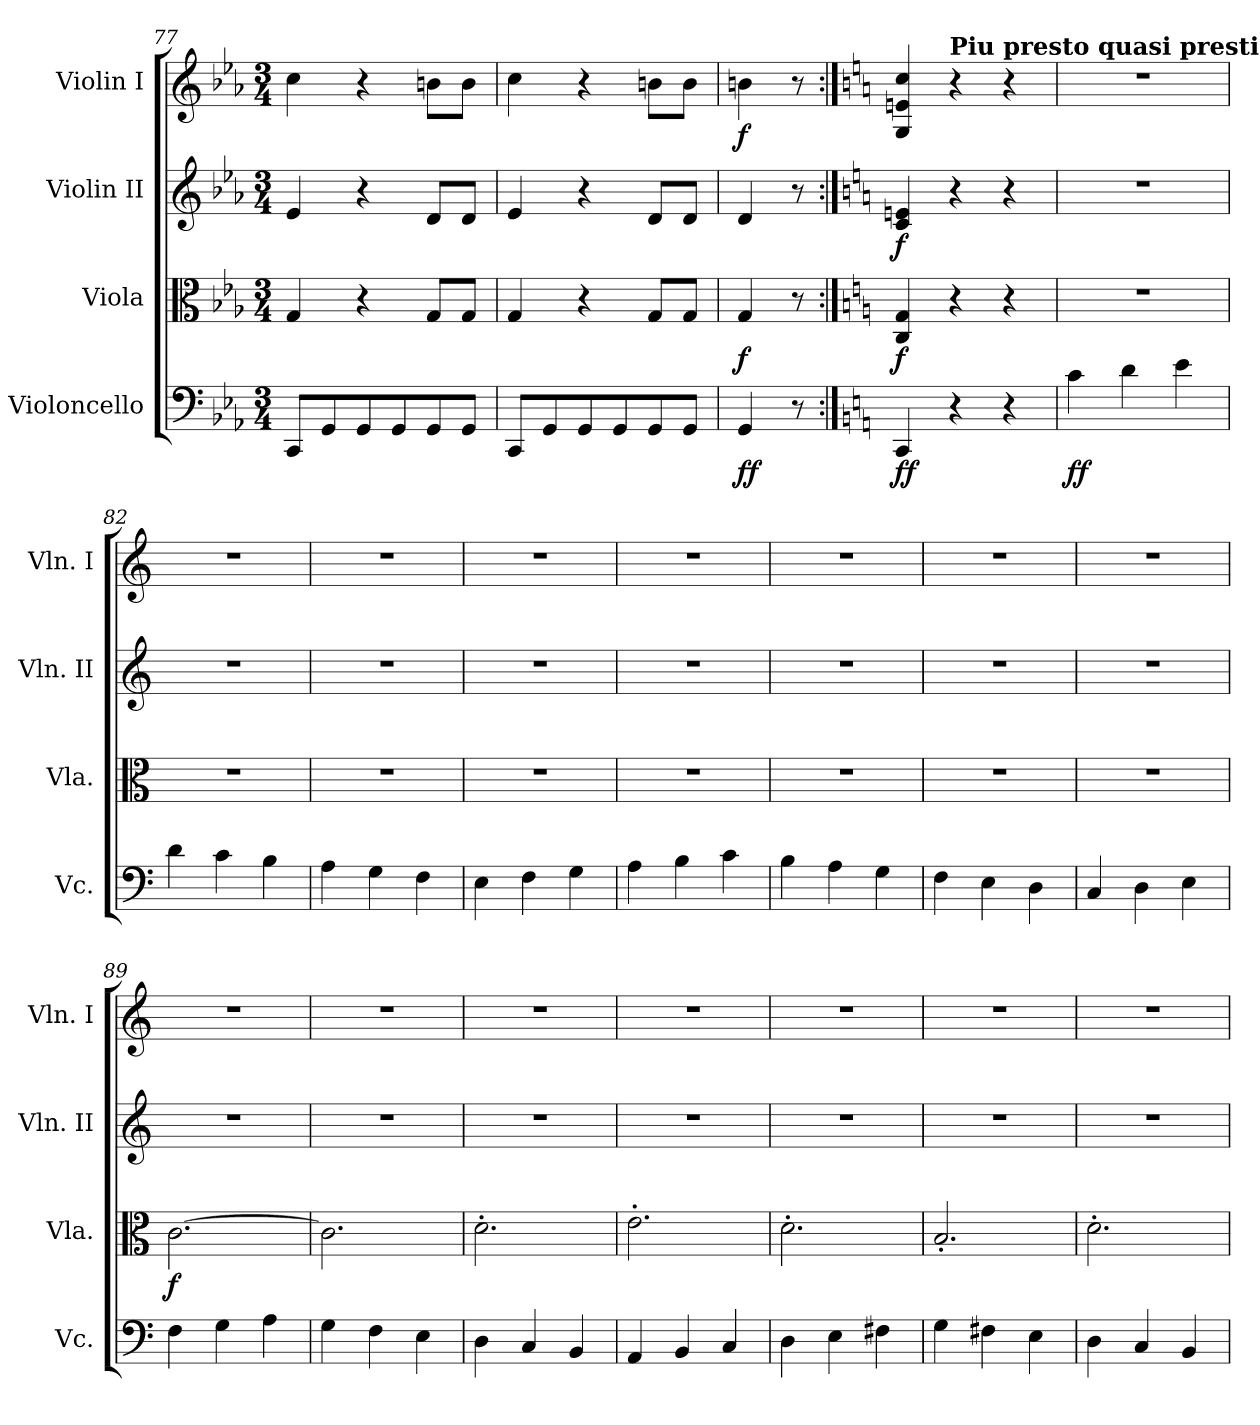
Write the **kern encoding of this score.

**kern	**dynam	**kern	**dynam	**kern	**dynam	**kern	**dynam
*part4	*part4	*part3	*part3	*part2	*part2	*part1	*part1
*staff4	*staff4	*staff3	*staff3	*staff2	*staff2	*staff1	*staff1
*I"Violoncello	*	*I"Viola	*	*I"Violin II	*	*I"Violin I	*
*I'Vc.	*	*I'Vla.	*	*I'Vln. II	*	*I'Vln. I	*
!!LO:PB:g=z
*clefF4	*	*clefC3	*	*clefG2	*	*clefG2	*
*k[b-e-a-]	*	*k[b-e-a-]	*	*k[b-e-a-]	*	*k[b-e-a-]	*
*c:	*	*c:	*	*c:	*	*c:	*
*M3/4	*	*M3/4	*	*M3/4	*	*M3/4	*
=77	=77	=77	=77	=77	=77	=77	=77
8CC/L	.	4G/	.	4e-/	.	4cc\	.
8GG/	.	.	.	.	.	.	.
8GG/	.	4r	.	4r	.	4r	.
8GG/	.	.	.	.	.	.	.
8GG/	.	8G/L	.	8d/L	.	8bn\L	.
8GG/J	.	8G/J	.	8d/J	.	8b\J	.
=78	=78	=78	=78	=78	=78	=78	=78
8CC/L	.	4G/	.	4e-/	.	4cc\	.
8GG/	.	.	.	.	.	.	.
8GG/	.	4r	.	4r	.	4r	.
8GG/	.	.	.	.	.	.	.
8GG/	.	8G/L	.	8d/L	.	8bn\L	.
8GG/J	.	8G/J	.	8d/J	.	8b\J	.
=79	=79	=79	=79	=79	=79	=79	=79
!	!LO:DY:b	!	!	!	!	!	!
!	!LO:DY:n=1:b	!	!LO:DY:b	!	!	!	!LO:DY:b
4GG/	f f	4G/	f	4d/	.	4bn\	f
8r	.	8r	.	8r	.	8r	.
=80:|!	=80:|!	=80:|!	=80:|!	=80:|!	=80:|!	=80:|!	=80:|!
*k[]	*	*k[]	*	*k[]	*	*k[]	*
*C:	*	*C:	*	*C:	*	*C:	*
!	!LO:DY:b	!	!	!	!	!	!
!	!LO:DY:n=1:b	!	!LO:DY:b	!	!LO:DY:b	!	!
4CC/	f f	4C/ 4G/	f	4c/ 4en/	f	4G/ 4en/ 4cc/	.
!	!	!	!	!	!	!LO:TX:a:B:t=Piu presto quasi prestissimo	!
4r	.	4r	.	4r	.	4r	.
4r	.	4r	.	4r	.	4r	.
=81	=81	=81	=81	=81	=81	=81	=81
!	!LO:DY:b	!	!	!	!	!	!
4c\	ff	2.r	.	2.r	.	2.r	.
4d\	.	.	.	.	.	.	.
4e\	.	.	.	.	.	.	.
=82	=82	=82	=82	=82	=82	=82	=82
4d\	.	2.r	.	2.r	.	2.r	.
4c\	.	.	.	.	.	.	.
4B\	.	.	.	.	.	.	.
=83	=83	=83	=83	=83	=83	=83	=83
4A\	.	2.r	.	2.r	.	2.r	.
4G\	.	.	.	.	.	.	.
4F\	.	.	.	.	.	.	.
!!LO:LB:g=z
=84	=84	=84	=84	=84	=84	=84	=84
4E\	.	2.r	.	2.r	.	2.r	.
4F\	.	.	.	.	.	.	.
4G\	.	.	.	.	.	.	.
=85	=85	=85	=85	=85	=85	=85	=85
4A\	.	2.r	.	2.r	.	2.r	.
4B\	.	.	.	.	.	.	.
4c\	.	.	.	.	.	.	.
=86	=86	=86	=86	=86	=86	=86	=86
4B\	.	2.r	.	2.r	.	2.r	.
4A\	.	.	.	.	.	.	.
4G\	.	.	.	.	.	.	.
=87	=87	=87	=87	=87	=87	=87	=87
4F\	.	2.r	.	2.r	.	2.r	.
4E\	.	.	.	.	.	.	.
4D\	.	.	.	.	.	.	.
=88	=88	=88	=88	=88	=88	=88	=88
4C/	.	2.r	.	2.r	.	2.r	.
4D\	.	.	.	.	.	.	.
4E\	.	.	.	.	.	.	.
=89	=89	=89	=89	=89	=89	=89	=89
!	!	!	!LO:DY:b	!	!	!	!
4F\	.	[2.c\	f	2.r	.	2.r	.
4G\	.	.	.	.	.	.	.
4A\	.	.	.	.	.	.	.
=90	=90	=90	=90	=90	=90	=90	=90
4G\	.	2.c\]	.	2.r	.	2.r	.
4F\	.	.	.	.	.	.	.
4E\	.	.	.	.	.	.	.
=91	=91	=91	=91	=91	=91	=91	=91
4D\	.	2.d'\	.	2.r	.	2.r	.
4C/	.	.	.	.	.	.	.
4BB/	.	.	.	.	.	.	.
!!LO:LB:g=z
=92	=92	=92	=92	=92	=92	=92	=92
4AA/	.	2.e'\	.	2.r	.	2.r	.
4BB/	.	.	.	.	.	.	.
4C/	.	.	.	.	.	.	.
=93	=93	=93	=93	=93	=93	=93	=93
4D\	.	2.d'\	.	2.r	.	2.r	.
4E\	.	.	.	.	.	.	.
4F#X\	.	.	.	.	.	.	.
=94	=94	=94	=94	=94	=94	=94	=94
4G\	.	2.B'/	.	2.r	.	2.r	.
4F#X\	.	.	.	.	.	.	.
4E\	.	.	.	.	.	.	.
=95	=95	=95	=95	=95	=95	=95	=95
4D\	.	2.d'\	.	2.r	.	2.r	.
4C/	.	.	.	.	.	.	.
4BB/	.	.	.	.	.	.	.
=	=	=	=	=	=	=	=
*-	*-	*-	*-	*-	*-	*-	*-
